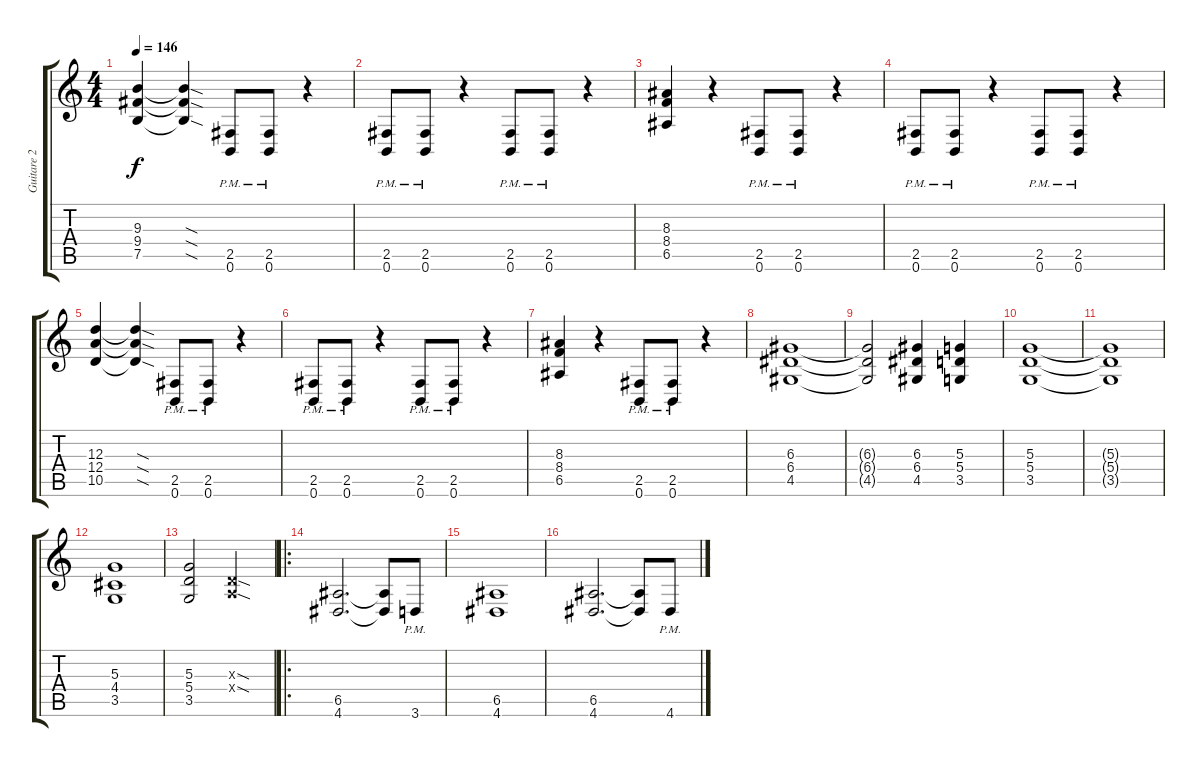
\track ("Guitare 2" "Guitare 2") {instrument distortionguitar}
\staff {score tabs}
\tuning (B3 Gb3 D3 A2 E2 B1) {hide}
\ts (4 4)
\tempo 146
\clef g2
\ks c
(9.3 9.4 7.5).4{dy f} (9.3{sod t} 9.4{sod t} 7.5{sod t}).4 (2.5{pm} 0.6{pm}).8 (2.5{pm} 0.6{pm}).8 r.4 |
(2.5{pm} 0.6{pm}).8 (2.5{pm} 0.6{pm}).8 r.4 (2.5{pm} 0.6{pm}).8 (2.5{pm} 0.6{pm}).8 r.4 |
(8.3 8.4 6.5).4 r.4 (2.5{pm} 0.6{pm}).8 (2.5{pm} 0.6{pm}).8 r.4 |
(2.5{pm} 0.6{pm}).8 (2.5{pm} 0.6{pm}).8 r.4 (2.5{pm} 0.6{pm}).8 (2.5{pm} 0.6{pm}).8 r.4 |
(12.3 12.4 10.5).4 (12.3{sod t} 12.4{sod t} 10.5{sod t}).4 (2.5{pm} 0.6{pm}).8 (2.5{pm} 0.6{pm}).8 r.4 |
(2.5{pm} 0.6{pm}).8 (2.5{pm} 0.6{pm}).8 r.4 (2.5{pm} 0.6{pm}).8 (2.5{pm} 0.6{pm}).8 r.4 |
(8.3 8.4 6.5).4 r.4 (2.5{pm} 0.6{pm}).8 (2.5{pm} 0.6{pm}).8 r.4 |
(6.3 6.4 4.5).1 |
(6.3{t} 6.4{t} 4.5{t}).2 (6.3 6.4 4.5).4 (5.3 5.4 3.5).4 |
(5.3 5.4 3.5).1 |
(5.3{t} 5.4{t} 3.5{t}).1 |
(5.3 4.4 3.5).1 |
(5.3 5.4 3.5).2 (0.3{sod x} 0.4{sod x}).2 |
\ro
(6.5 4.6).2{d} (6.5{t} 4.6{t}).8 3.6{pm}.8 |
(6.5 4.6).1 |
(6.5 4.6).2{d} (6.5{t} 4.6{t}).8 4.6{pm}.8
